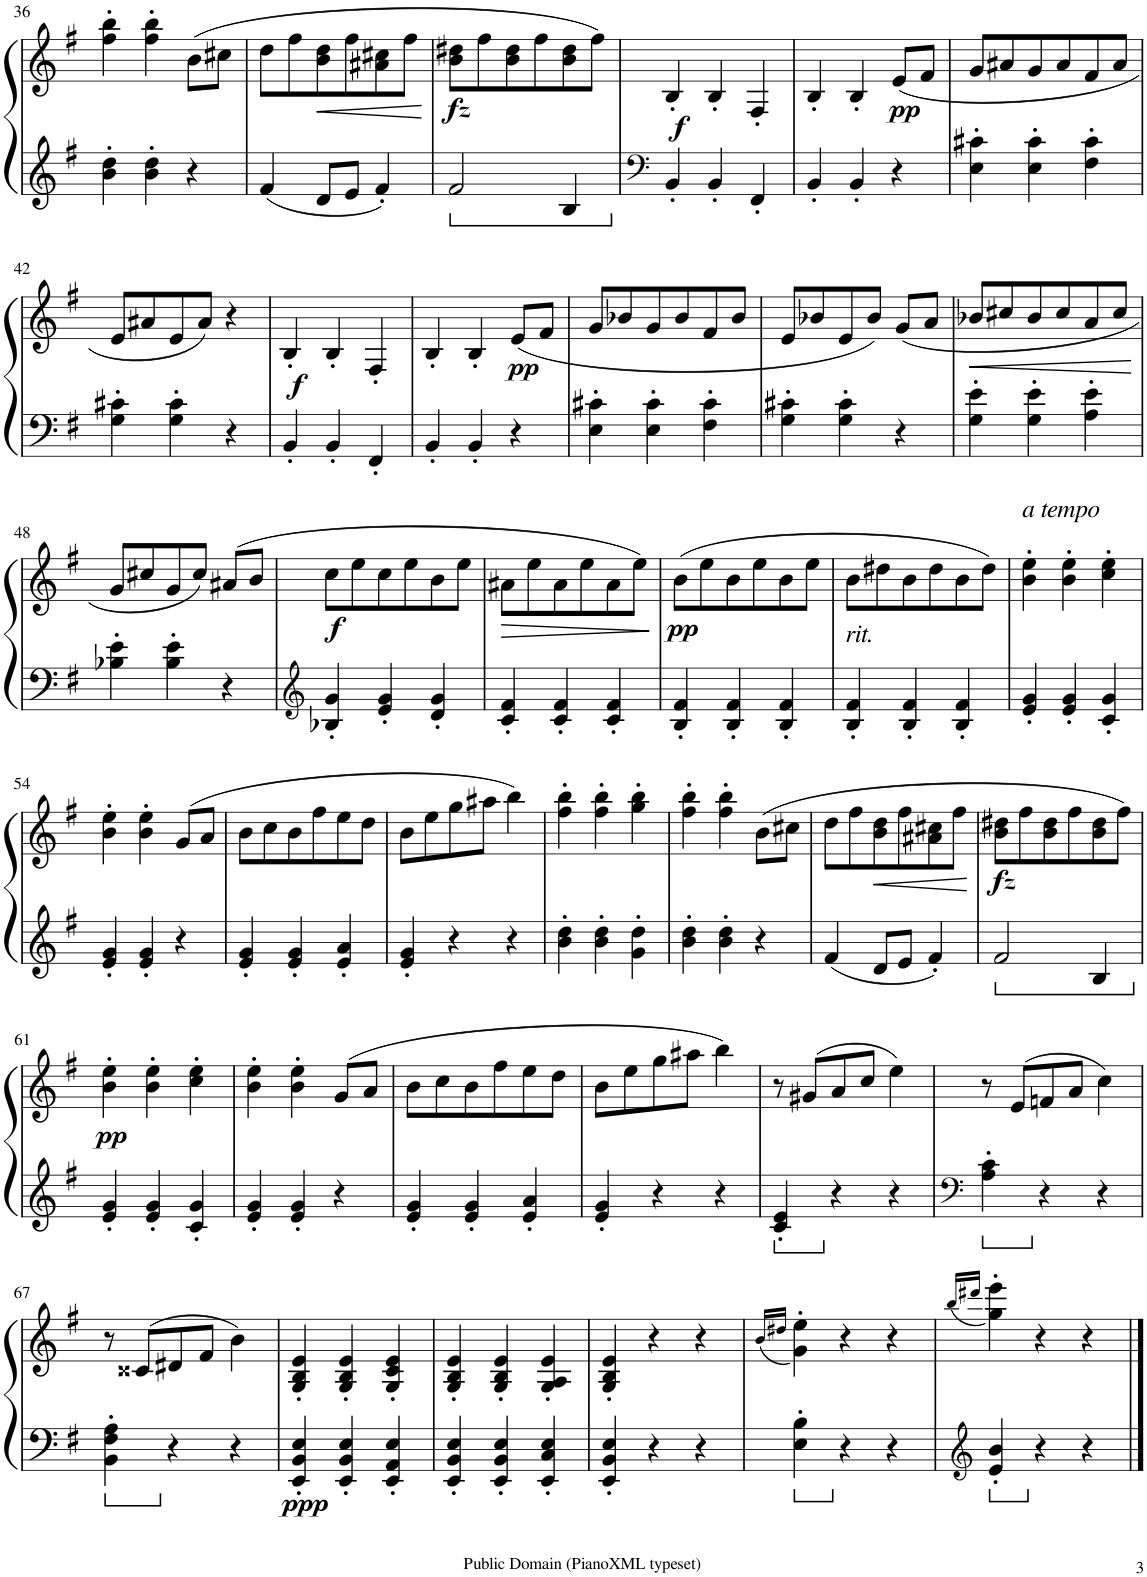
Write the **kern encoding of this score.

**kern	**kern	**dynam
*part1	*part1	*part1
*staff2	*staff1	*staff1/2
*I"Grand Piano	*	*
*I'Pno	*	*
!!LO:PB:g=z
*clefG2	*clefG2	*
*k[f#]	*k[f#]	*
*G:	*G:	*
*M3/4	*M3/4	*
=36	=36	=36
4b\' 4dd\'	4ff#\' 4bb\'	.
4b\' 4dd\'	4ff#\' 4bb\'	.
4r	(8b\L	.
.	8cc#X\J	.
=37	=37	=37
4f#/	8dd\L	.
.	8ff#\	.
!	!	!LO:HP:b
8d/L	8b\ 8dd\	<
8e/J	8ff#\	.
4f#'/	8a#X\ 8cc#X\	.
.	8ff#\J	.
.	.	[
=38	=38	=38
!	!	!LO:DY:b
2f#/	8b\ 8dd#X\L	fz
.	8ff#\	.
.	8b\ 8dd#\	.
.	8ff#\	.
4B/	8b\ 8dd#\	.
.	8ff#\J)	.
=39	=39	=39
*clefF4	*	*
!	!	!LO:DY:b
4BB'/	4B'/	f
4BB'/	4B'/	.
4FF#'/	4F#'/	.
=40	=40	=40
4BB'/	4B'/	.
4BB'/	4B'/	.
!	!	!LO:DY:b
4r	(8e/L	pp
.	8f#/J	.
=41	=41	=41
4E\' 4c#X\'	8g/L	.
.	8a#X/	.
4E\' 4c#\'	8g/	.
.	8a#/	.
4F#\' 4c#\'	8f#/	.
.	8a#/J	.
!!LO:LB:g=z
=42	=42	=42
4G\' 4c#X\'	8e/L	.
.	8a#X/	.
4G\' 4c#\'	8e/	.
.	8a#/J)	.
4r	4r	.
=43	=43	=43
!	!	!LO:DY:b
4BB'/	4B'/	f
4BB'/	4B'/	.
4FF#'/	4F#'/	.
=44	=44	=44
4BB'/	4B'/	.
4BB'/	4B'/	.
!	!	!LO:DY:b
4r	(8e/L	pp
.	8f#/J	.
=45	=45	=45
4E\' 4c#X\'	8g/L	.
.	8b-X/	.
4E\' 4c#\'	8g/	.
.	8b-/	.
4F#\' 4c#\'	8f#/	.
.	8b-/J	.
=46	=46	=46
4G\' 4c#X\'	8e/L	.
.	8b-X/	.
4G\' 4c#\'	8e/	.
.	8b-/J)	.
4r	(8g/L	.
.	8a/J	.
=47	=47	=47
!	!	!LO:HP:b
4G\' 4e\'	8b-X/L	<
.	8cc#X/	.
4G\' 4e\'	8b-/	.
.	8cc#/	.
4A\' 4e\'	8a/	.
.	8cc#/J	.
.	.	[
!!LO:LB:g=z
=48	=48	=48
4B-X\' 4e\'	8g/L	.
.	8cc#X/	.
4B-\' 4e\'	8g/	.
.	8cc#/J)	.
4r	(8a#X/L	.
.	8b/J	.
=49	=49	=49
*clefG2	*	*
!	!	!LO:DY:b
4B-X/' 4g/'	8cc\L	f
.	8ee\	.
4e/' 4g/'	8cc\	.
.	8ee\	.
4d/' 4g/'	8b\	.
.	8ee\J	.
=50	=50	=50
!	!	!LO:HP:b
4c/' 4f#/'	8a#X\L	>
.	8ee\	.
4c/' 4f#/'	8a#\	.
.	8ee\	.
4c/' 4f#/'	8a#\	.
.	8ee\J)	.
.	.	]
=51	=51	=51
!	!	!LO:DY:b
4B/' 4f#/'	(8b\L	pp
.	8ee\	.
4B/' 4f#/'	8b\	.
.	8ee\	.
4B/' 4f#/'	8b\	.
.	8ee\J	.
=52	=52	=52
!	!LO:TX:b:i:t=rit.	!
4B/' 4f#/'	8b\L	.
.	8dd#X\	.
4B/' 4f#/'	8b\	.
.	8dd#\	.
4B/' 4f#/'	8b\	.
.	8dd#\J)	.
=53	=53	=53
!	!LO:TX:a:i:t=a tempo	!
4e/' 4g/'	4b\' 4ee\'	.
4e/' 4g/'	4b\' 4ee\'	.
4c/' 4g/'	4cc\' 4ee\'	.
!!LO:LB:g=z
=54	=54	=54
4e/' 4g/'	4b\' 4ee\'	.
4e/' 4g/'	4b\' 4ee\'	.
4r	(8g/L	.
.	8a/J	.
=55	=55	=55
4e/' 4g/'	8b\L	.
.	8cc\	.
4e/' 4g/'	8b\	.
.	8ff#\	.
4e/' 4a/'	8ee\	.
.	8dd\J	.
=56	=56	=56
4e/' 4g/'	8b\L	.
.	8ee\	.
4r	8gg\	.
.	8aa#X\J	.
4r	4bb\)	.
=57	=57	=57
4b\' 4dd\'	4ff#\' 4bb\'	.
4b\' 4dd\'	4ff#\' 4bb\'	.
4g\' 4dd\'	4gg\' 4bb\'	.
=58	=58	=58
4b\' 4dd\'	4ff#\' 4bb\'	.
4b\' 4dd\'	4ff#\' 4bb\'	.
4r	(8b\L	.
.	8cc#X\J	.
=59	=59	=59
4f#/	8dd\L	.
.	8ff#\	.
!	!	!LO:HP:b
8d/L	8b\ 8dd\	<
8e/J	8ff#\	.
4f#'/	8a#X\ 8cc#X\	.
.	8ff#\J	.
.	.	[
=60	=60	=60
!	!	!LO:DY:b
2f#/	8b\ 8dd#X\L	fz
.	8ff#\	.
.	8b\ 8dd#\	.
.	8ff#\	.
4B/	8b\ 8dd#\	.
.	8ff#\J)	.
!!LO:LB:g=z
=61	=61	=61
!	!	!LO:DY:b
4e/' 4g/'	4b\' 4ee\'	pp
4e/' 4g/'	4b\' 4ee\'	.
4c/' 4g/'	4cc\' 4ee\'	.
=62	=62	=62
4e/' 4g/'	4b\' 4ee\'	.
4e/' 4g/'	4b\' 4ee\'	.
4r	(8g/L	.
.	8a/J	.
=63	=63	=63
4e/' 4g/'	8b\L	.
.	8cc\	.
4e/' 4g/'	8b\	.
.	8ff#\	.
4e/' 4a/'	8ee\	.
.	8dd\J	.
=64	=64	=64
4e/' 4g/'	8b\L	.
.	8ee\	.
4r	8gg\	.
.	8aa#X\J	.
4r	4bb\)	.
=65	=65	=65
4c/' 4e/'	8r	.
.	(8g#X/L	.
4r	8a/	.
.	8cc/J	.
4r	4ee\)	.
=66	=66	=66
*clefF4	*	*
4A\' 4c\'	8r	.
.	(8e/L	.
4r	8fn/	.
.	8a/J	.
4r	4cc\)	.
!!LO:LB:g=z
=67	=67	=67
4BB\' 4F#\' 4A\'	8r	.
.	(8c##X/L	.
4r	8d#X/	.
.	8f#/J	.
4r	4b\)	.
=68	=68	=68
!	!	!LO:DY:b=2
4EE/' 4BB/' 4E/'	4G/' 4B/' 4e/'	ppp
4EE/' 4BB/' 4E/'	4G/' 4B/' 4e/'	.
4EE/' 4AA/' 4E/'	4G/' 4c/' 4e/'	.
=69	=69	=69
4EE/' 4BB/' 4E/'	4G/' 4B/' 4e/'	.
4EE/' 4BB/' 4E/'	4G/' 4B/' 4e/'	.
4EE/' 4C/' 4E/'	4G/' 4A/' 4e/'	.
=70	=70	=70
4EE/' 4BB/' 4E/'	4G/' 4B/' 4e/'	.
4r	4r	.
4r	4r	.
=71	=71	=71
.	(16qb/LL	.
.	16qdd#X/JJ	.
4E\' 4B\'	4g\' 4ee\')	.
4r	4r	.
4r	4r	.
=72	=72	=72
*clefG2	*	*
.	(16qbb/LL	.
.	16qddd#X/JJ	.
4e/' 4b/'	4gg\' 4eee\')	.
4r	4r	.
4r	4r	.
==	==	==
*-	*-	*-
